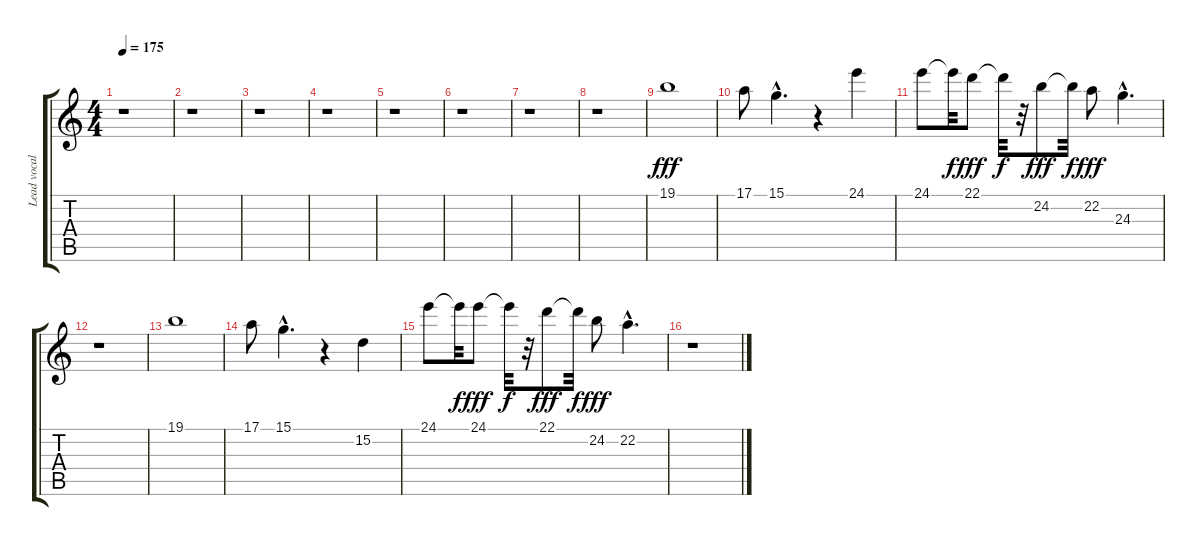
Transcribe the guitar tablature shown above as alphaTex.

\track ("Lead vocal" "Lead vocal") {instrument voiceoohs}
\staff {score tabs}
\tuning (E4 B3 G3 D3 A2 E2) {hide}
\ts (4 4)
\tempo 175
\clef g2
\ks c
r.1{dy fff instrument voiceoohs} |
r.1 |
r.1 |
r.1 |
r.1 |
r.1 |
r.1 |
r.1 |
19.1.1 |
17.1.8 15.1{hac}.4{d} r.4 24.1.4 |
24.1.8 24.1{t}.32{dy f} 22.1.8{dy fff} 22.1{t}.32{dy f} r.32 24.2.8{dy fff} 24.2{t}.32{dy f} 22.2.8{dy fff} 24.3{hac}.4{d} |
r.1 |
19.1.1 |
17.1.8 15.1{hac}.4{d} r.4 15.2.4 |
24.1.8 24.1{t}.32{dy f} 24.1.8{dy fff} 24.1{t}.32{dy f} r.32 22.1.8{dy fff} 22.1{t}.32{dy f} 24.2.8{dy fff} 22.2{hac}.4{d} |
r.1
